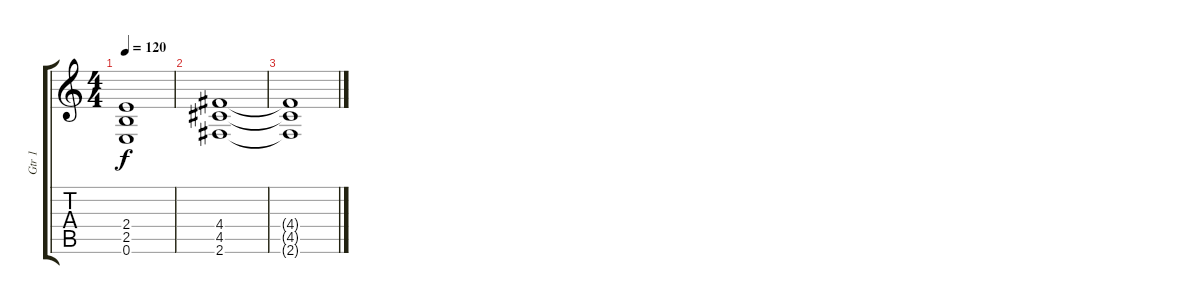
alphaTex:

\track ("Gtr 1" "Gtr 1") {instrument overdrivenguitar}
\staff {score tabs}
\tuning (E4 B3 G3 D3 A2 E2) {hide}
\ts (4 4)
\tempo 120
\clef g2
\ks c
(2.4 2.5 0.6).1{dy f} |
(4.4 4.5 2.6).1 |
(4.4{t} 4.5{t} 2.6{t}).1
